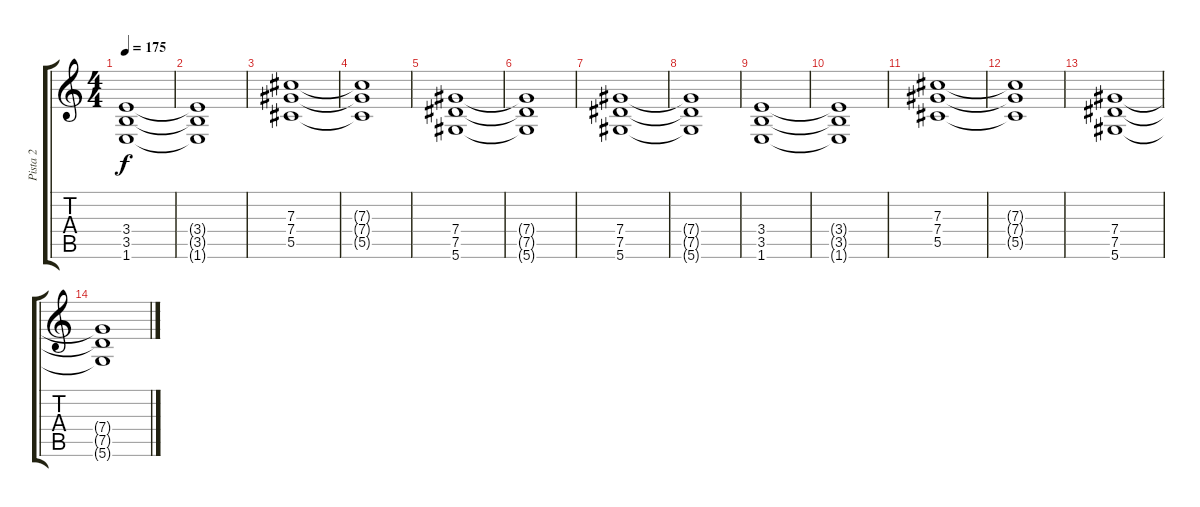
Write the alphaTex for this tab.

\track ("Pista 2" "Pista 2") {instrument distortionguitar}
\staff {score tabs}
\tuning (Eb4 Bb3 Gb3 Db3 Ab2 Eb2) {hide}
\ts (4 4)
\tempo 175
\clef g2
\ks c
(3.4 3.5 1.6).1{dy f} |
(3.4{t} 3.5{t} 1.6{t}).1 |
(7.3 7.4 5.5).1 |
(7.3{t} 7.4{t} 5.5{t}).1 |
(7.4 7.5 5.6).1 |
(7.4{t} 7.5{t} 5.6{t}).1 |
(7.4 7.5 5.6).1 |
(7.4{t} 7.5{t} 5.6{t}).1 |
(3.4 3.5 1.6).1 |
(3.4{t} 3.5{t} 1.6{t}).1 |
(7.3 7.4 5.5).1 |
(7.3{t} 7.4{t} 5.5{t}).1 |
(7.4 7.5 5.6).1 |
(7.4{t} 7.5{t} 5.6{t}).1
